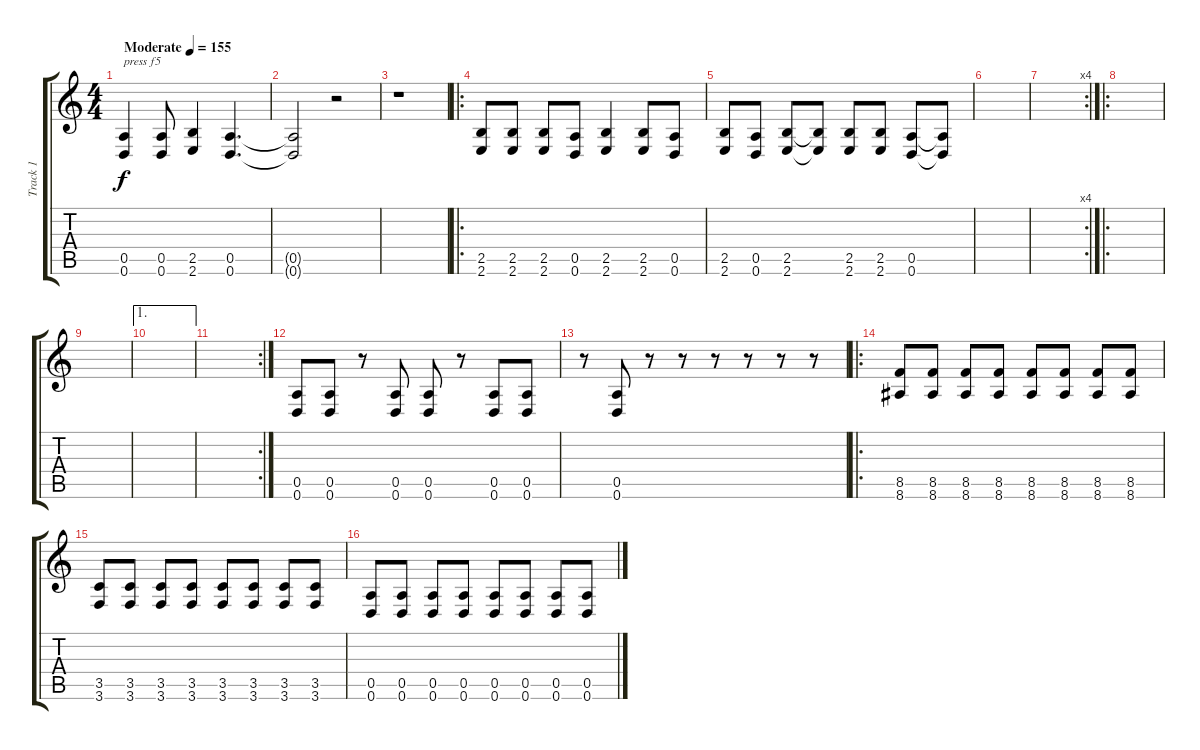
\track ("Track 1" "Track 1") {instrument distortionguitar}
\staff {score tabs}
\tuning (E4 B3 G3 D3 A2 D2) {hide}
\ts (4 4)
\tempo (155 "Moderate")
\clef g2
\ks c
(0.5 0.6).4{txt "press f5" dy f volume 13 instrument distortionguitar} (0.5 0.6).8 (2.5 2.6).4 (0.5 0.6).4{d} |
(0.5{t} 0.6{t}).2 r.2 |
r.1 |
\ro
(2.5 2.6).8 (2.5 2.6).8 (2.5 2.6).8 (0.5 0.6).8 (2.5 2.6).4 (2.5 2.6).8 (0.5 0.6).8 |
(2.5 2.6).8 (0.5 0.6).8 (2.5 2.6).8 (2.5{t} 2.6{t}).8 (2.5 2.6).8 (2.5 2.6).8 (0.5 0.6).8 (0.5{t} 0.6{t}).8 |
|
\rc 4
|
\ro
|
|
\ae 1
|
\rc 2
|
(0.5 0.6).8 (0.5 0.6).8 r.8 (0.5 0.6).8 (0.5 0.6).8 r.8 (0.5 0.6).8 (0.5 0.6).8 |
r.8 (0.5 0.6).8 r.8 r.8 r.8 r.8 r.8 r.8 |
\ro
(8.5 8.6).8 (8.5 8.6).8 (8.5 8.6).8 (8.5 8.6).8 (8.5 8.6).8 (8.5 8.6).8 (8.5 8.6).8 (8.5 8.6).8 |
(3.5 3.6).8 (3.5 3.6).8 (3.5 3.6).8 (3.5 3.6).8 (3.5 3.6).8 (3.5 3.6).8 (3.5 3.6).8 (3.5 3.6).8 |
(0.5 0.6).8 (0.5 0.6).8 (0.5 0.6).8 (0.5 0.6).8 (0.5 0.6).8 (0.5 0.6).8 (0.5 0.6).8 (0.5 0.6).8
